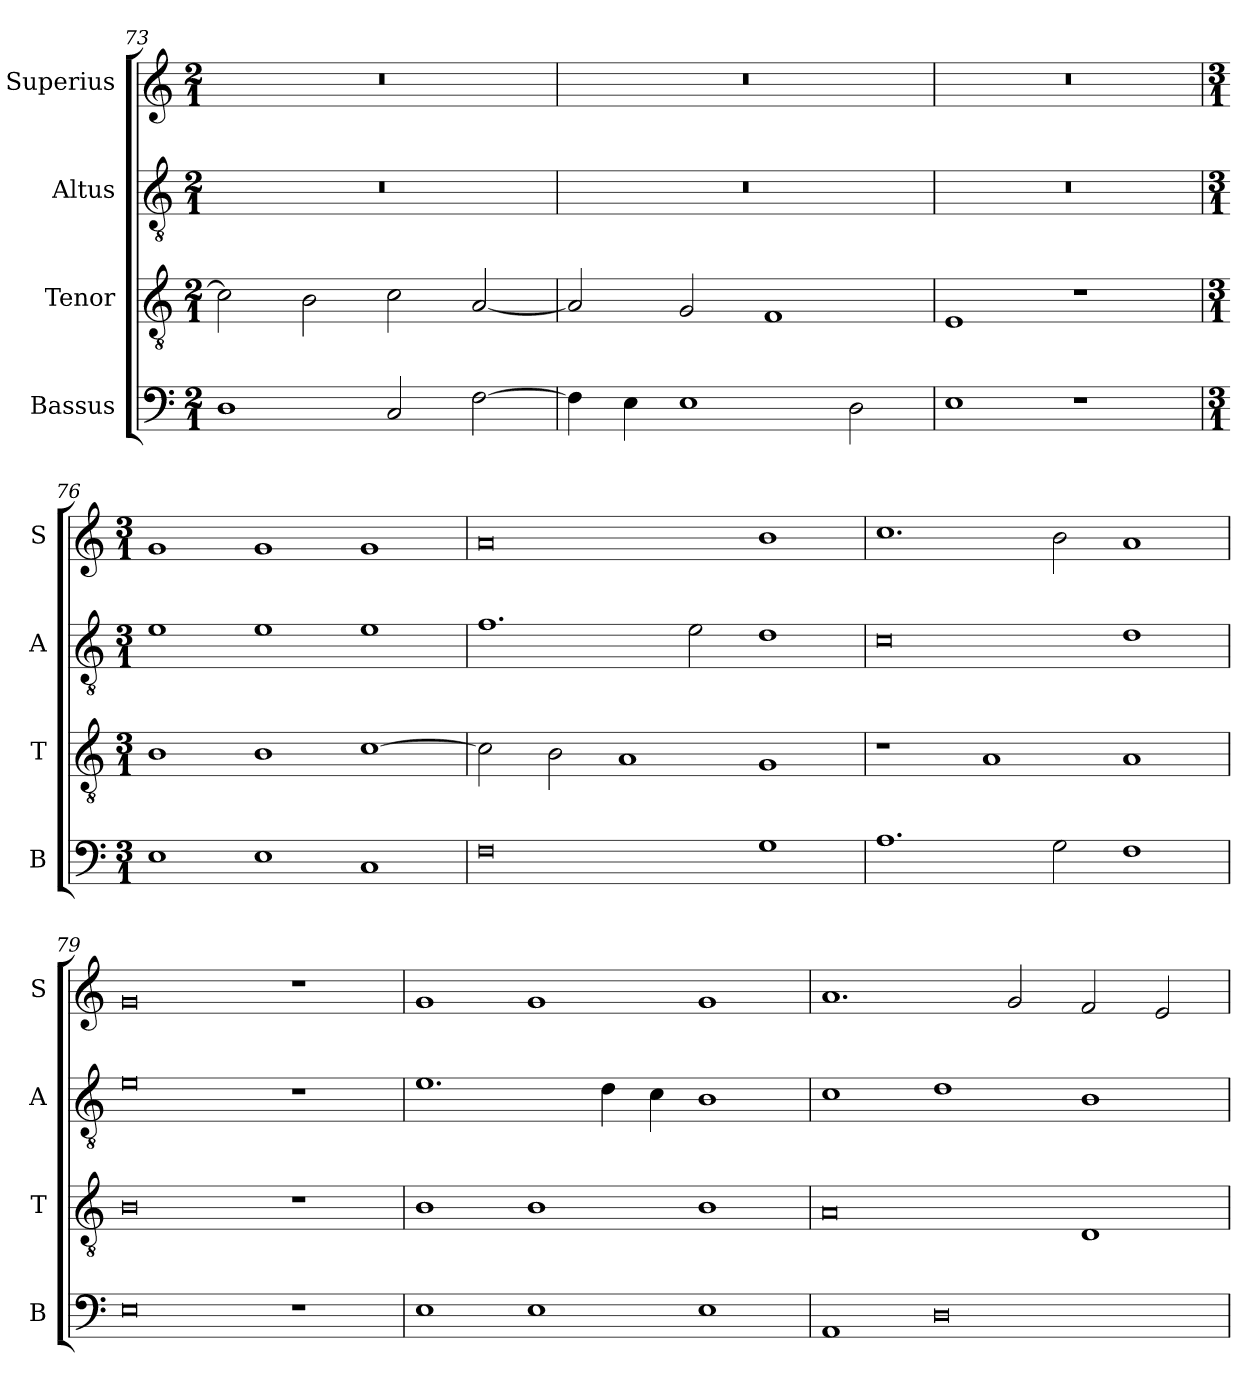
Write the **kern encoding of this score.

**kern	**kern	**kern	**kern
*part4	*part3	*part2	*part1
*staff4	*staff3	*staff2	*staff1
*I"Bassus	*I"Tenor	*I"Altus	*I"Superius
*I'B	*I'T	*I'A	*I'S
*clefF4	*clefGv2	*clefGv2	*clefG2
*k[]	*k[]	*k[]	*k[]
*M2/1	*M2/1	*M2/1	*M2/1
=73	=73	=73	=73
1D	2c\]	0r	0r
.	2B\	.	.
2C/	2c\	.	.
[2F\	[2A/	.	.
=74	=74	=74	=74
4F\]	2A/]	0r	0r
4E\	.	.	.
1E	2G/	.	.
.	1F	.	.
2D\	.	.	.
=75	=75	=75	=75
1E	1E	0r	0r
1r	1r	.	.
=76	=76	=76	=76
*M3/1	*M3/1	*M3/1	*M3/1
1E	1B	1e	1g
1E	1B	1e	1g
1C	[1c	1e	1g
=77	=77	=77	=77
0F	2c\]	1.f	0a
.	2B\	.	.
.	1A	.	.
.	.	2e\	.
1G	1G	1d	1b
=78	=78	=78	=78
1.A	1r	0c	1.cc
.	1A	.	.
2G\	.	.	2b\
1F	1A	1d	1a
=79	=79	=79	=79
0E	0B	0e	0g
1r	1r	1r	1r
=80	=80	=80	=80
1E	1B	1.e	1g
1E	1B	.	1g
.	.	4d\	.
.	.	4c\	.
1E	1B	1B	1g
=81	=81	=81	=81
1AA	0A	1c	1.a
0D	.	1d	.
.	.	.	2g/
.	1D	1B	2f/
.	.	.	2e/
=	=	=	=
*-	*-	*-	*-
